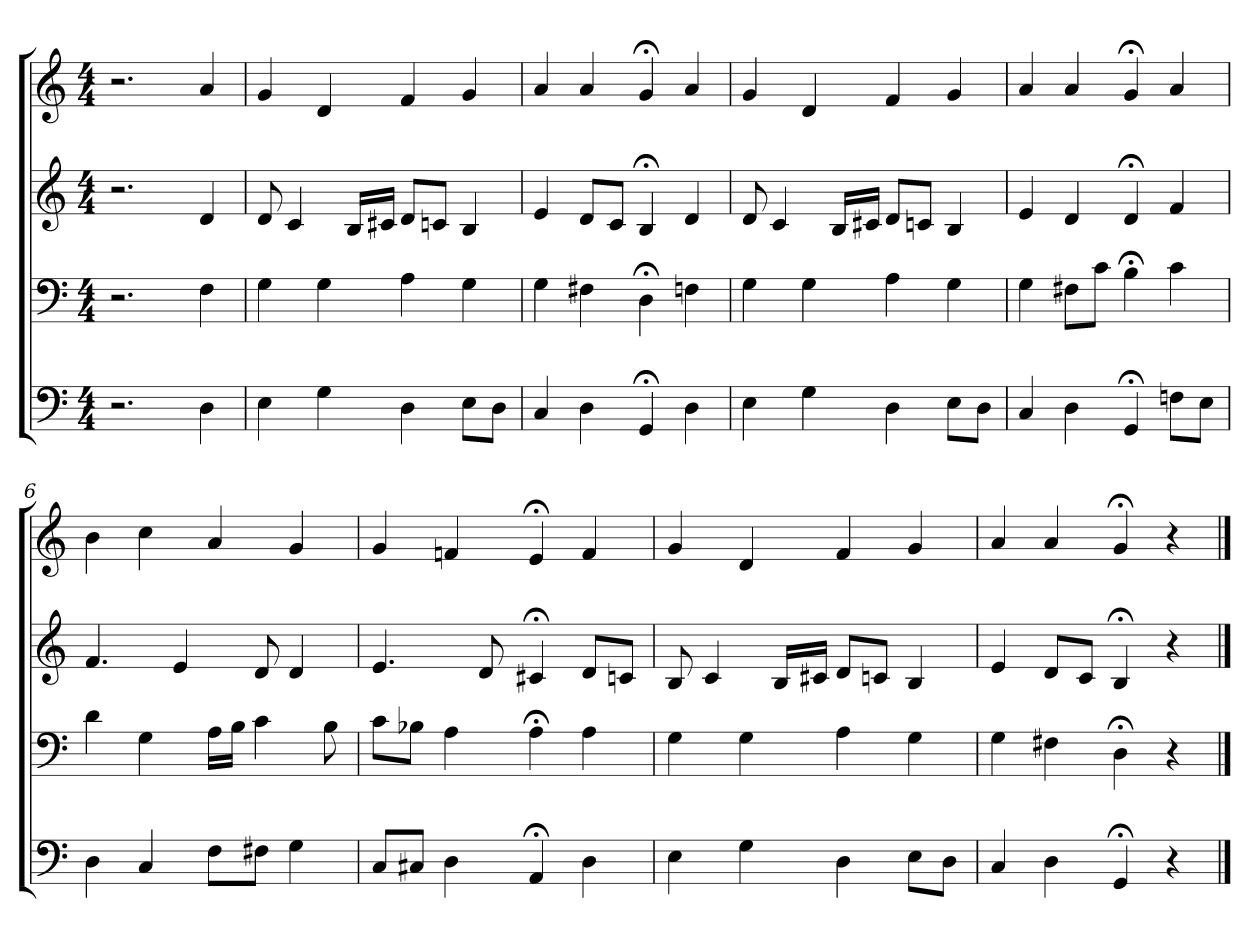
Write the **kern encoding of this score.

**kern	**kern	**kern	**kern
*part4	*part3	*part2	*part1
*staff4	*staff3	*staff2	*staff1
*clefF4	*clefF4	*clefG2	*clefG2
*M4/4	*M4/4	*M4/4	*M4/4
=1	=1	=1	=1
2.r	2.r	2.r	2.r
4D	4F	4d	4a
=2	=2	=2	=2
4E	4G	8d	4g
.	.	4c	.
4G	4G	.	4d
.	.	16B/LL	.
.	.	16c#X/JJ	.
4D	4A	8d/L	4f
.	.	8cn/J	.
8E\L	4G	4B	4g
8D\J	.	.	.
=3	=3	=3	=3
4C	4G	4e	4a
4D	4F#X	8d/L	4a
.	.	8c/J	.
4GG;<	4D;<	4B;<	4g;<
4D	4Fn	4d	4a
=4	=4	=4	=4
4E	4G	8d	4g
.	.	4c	.
4G	4G	.	4d
.	.	16B/LL	.
.	.	16c#X/JJ	.
4D	4A	8d/L	4f
.	.	8cn/J	.
8E\L	4G	4B	4g
8D\J	.	.	.
=5	=5	=5	=5
4C	4G	4e	4a
4D	8F#X\L	4d	4a
.	8c\J	.	.
4GG;<	4B;<	4d;<	4g;<
8Fn\L	4c	4f	4a
8E\J	.	.	.
=6	=6	=6	=6
4D	4d	4.f	4b
4C	4G	.	4cc
.	.	4e	.
8F\L	16A\LL	.	4a
.	16B\JJ	.	.
8F#X\J	4c	8d	.
4G	.	4d	4g
.	8B	.	.
=7	=7	=7	=7
8C/L	8c\L	4.e	4g
8C#X/J	8B-X\J	.	.
4D	4A	.	4fn
.	.	8d	.
4AA;<	4A;<	4c#X;<	4e;<
4D	4A	8d/L	4f
.	.	8cn/J	.
=8	=8	=8	=8
4E	4G	8B	4g
.	.	4c	.
4G	4G	.	4d
.	.	16B/LL	.
.	.	16c#X/JJ	.
4D	4A	8d/L	4f
.	.	8cn/J	.
8E\L	4G	4B	4g
8D\J	.	.	.
=9	=9	=9	=9
4C	4G	4e	4a
4D	4F#X	8d/L	4a
.	.	8c/J	.
4GG;<	4D;<	4B;<	4g;<
4r	4r	4r	4r
==	==	==	==
*-	*-	*-	*-
